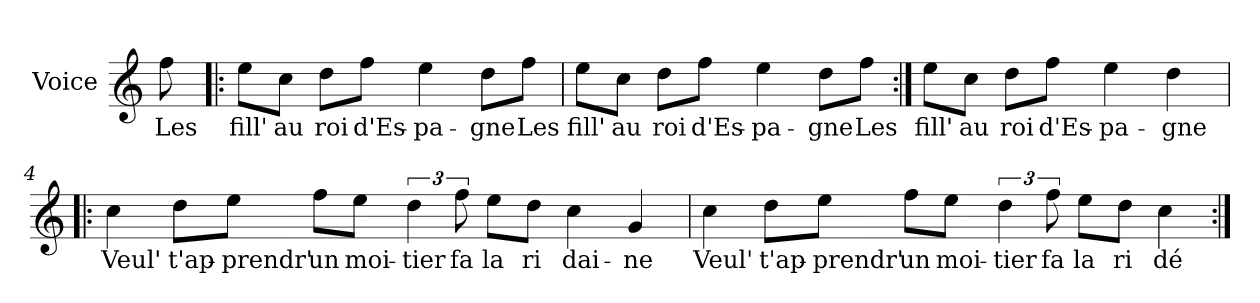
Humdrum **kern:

**kern	**text
*part1	*part1
*staff1	*staff1
*I"Voice	*
*I'V	*
*clefG2	*
*k[]	*
*C:	*
=	=
8ff\	Les
=1!|:	=1!|:
8ee\L	fill'
8cc\J	au
8dd\L	roi
8ff\J	d'Es-
4ee\	-pa-
8dd\L	-gne
8ff\J	Les
=2	=2
8ee\L	fill'
8cc\J	au
8dd\L	roi
8ff\J	d'Es-
4ee\	-pa-
8dd\L	-gne
8ff\J	Les
=3:|!	=3:|!
8ee\L	fill'
8cc\J	au
8dd\L	roi
8ff\J	d'Es-
4ee\	-pa-
4dd\	-gne
!!LO:LB:g=z
=4!|:	=4!|:
4cc\	Veul'
8dd\L	t'ap-
8ee\J	-prendr'
8ff\L	un
8ee\J	moi-
6dd\	-tier
12ff\	fa
8ee\L	la
8dd\J	ri
4cc\	dai-
4g/	-ne
=5	=5
4cc\	Veul'
8dd\L	t'ap-
8ee\J	-prendr'
8ff\L	un
8ee\J	moi-
6dd\	-tier
12ff\	fa
8ee\L	la
8dd\J	ri
4cc\	dé
=:|!	=:|!
*-	*-
